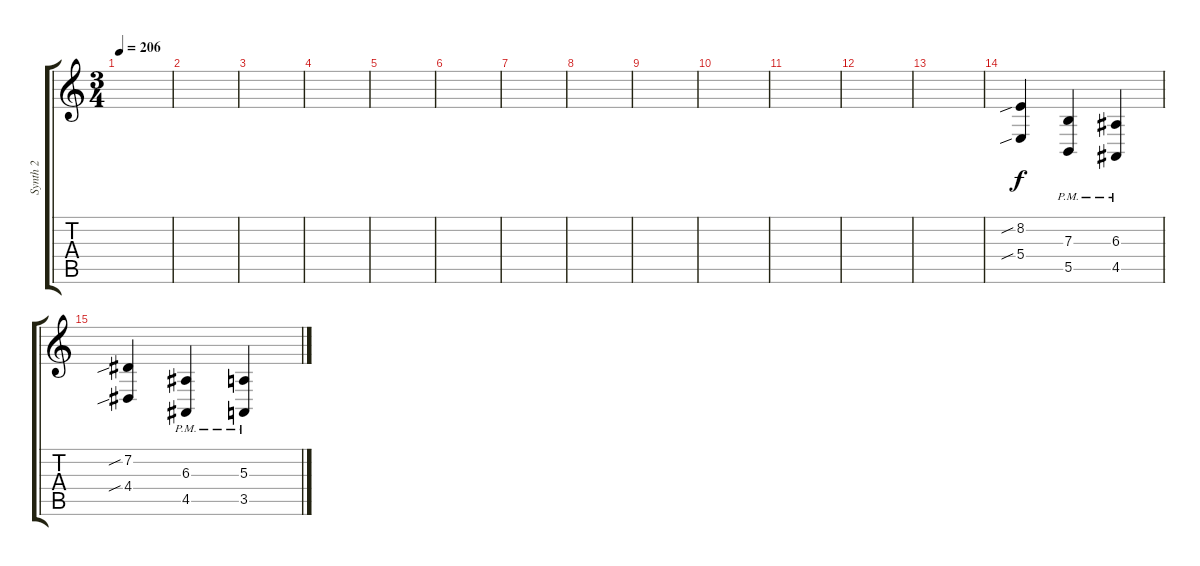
\track ("Synth 2" "Synth 2") {instrument frenchhorn}
\staff {score tabs}
\tuning (Db4 Ab3 E3 B2 Gb2 Db2) {hide}
\ts (3 4)
\tempo 206
\clef g2
\ks c
|
|
|
|
|
|
|
|
|
|
|
|
|
(8.2{sib} 5.4{sib}).4 (7.3{pm} 5.5{pm}).4 (6.3{pm} 4.5{pm}).4 |
(7.2{sib} 4.4{sib}).4 (6.3{pm} 4.5{pm}).4 (5.3{pm} 3.5{pm}).4
